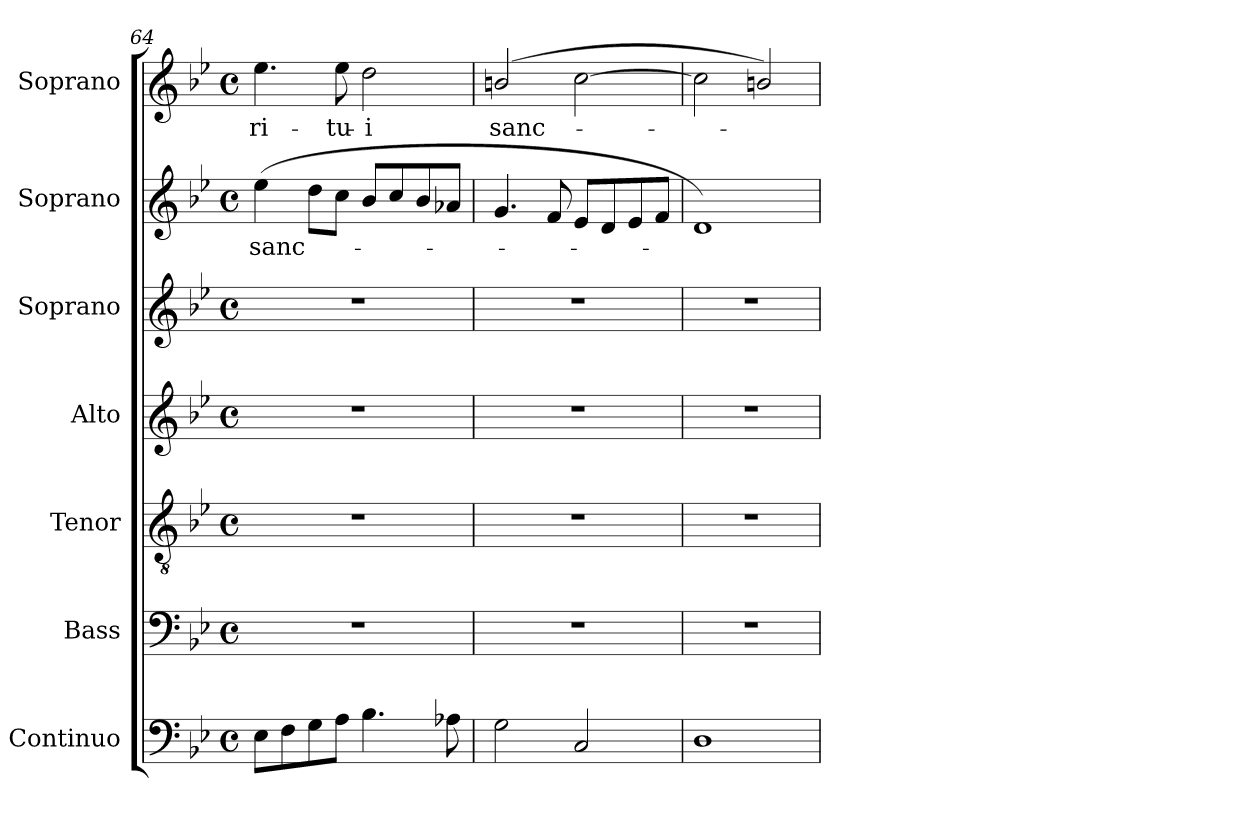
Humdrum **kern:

**kern	**kern	**kern	**kern	**kern	**kern	**text	**kern	**text
*part7	*part6	*part5	*part4	*part3	*part2	*part2	*part1	*part1
*staff7	*staff6	*staff5	*staff4	*staff3	*staff2	*staff2	*staff1	*staff1
*I"Continuo	*I"Bass	*I"Tenor	*I"Alto	*I"Soprano	*I"Soprano	*	*I"Soprano	*
*I'Cont.	*I'B.	*I'T.	*I'A.	*I'S.	*I'S.	*	*I'S.	*
!!LO:PB:g=z
*clefF4	*clefF4	*clefGv2	*clefG2	*clefG2	*clefG2	*	*clefG2	*
*	*	*ITrd7c12	*	*	*	*	*	*
*k[b-e-]	*k[b-e-]	*k[b-e-]	*k[b-e-]	*k[b-e-]	*k[b-e-]	*	*k[b-e-]	*
*B-:	*B-:	*B-:	*B-:	*B-:	*B-:	*	*B-:	*
*M4/4	*M4/4	*M4/4	*M4/4	*M4/4	*M4/4	*	*M4/4	*
*met(c)	*met(c)	*met(c)	*met(c)	*met(c)	*met(c)	*	*met(c)	*
=64	=64	=64	=64	=64	=64	=64	=64	=64
!	!	!	!	!	!	!LO:LY:b:color=#000000	!	!
!	!	!	!	!	!	!	!	!LO:LY:b:color=#000000
8E-i\L	1r	1r	1r	1r	(4ee-i\	sanc-	4.ee-i\	-ri-
8Fi\	.	.	.	.	.	.	.	.
8Gi\	.	.	.	.	8ddi\L	.	.	.
!	!	!	!	!	!	!	!	!LO:LY:b:color=#000000
8Ai\J	.	.	.	.	8cci\J	.	8ee-i\	-tu-
!	!	!	!	!	!	!	!	!LO:LY:b:color=#000000
4.B-i\	.	.	.	.	8b-i/L	.	2ddi\	-i
.	.	.	.	.	8cci/	.	.	.
.	.	.	.	.	8b-i/	.	.	.
8A-Xi\	.	.	.	.	8a-Xi/J	.	.	.
=65	=65	=65	=65	=65	=65	=65	=65	=65
!	!	!	!	!	!	!	!	!LO:LY:b:color=#000000
2Gi\	1r	1r	1r	1r	4.gi/	.	(2bni/	sanc-
.	.	.	.	.	8fi/	.	.	.
2Ci/	.	.	.	.	8e-i/L	.	[2cci\	.
.	.	.	.	.	8di/	.	.	.
.	.	.	.	.	8e-i/	.	.	.
.	.	.	.	.	8fi/J	.	.	.
=66	=66	=66	=66	=66	=66	=66	=66	=66
1Di	1r	1r	1r	1r	1di)	.	2cci\]	.
.	.	.	.	.	.	.	2bni/)	.
=	=	=	=	=	=	=	=	=
*-	*-	*-	*-	*-	*-	*-	*-	*-
